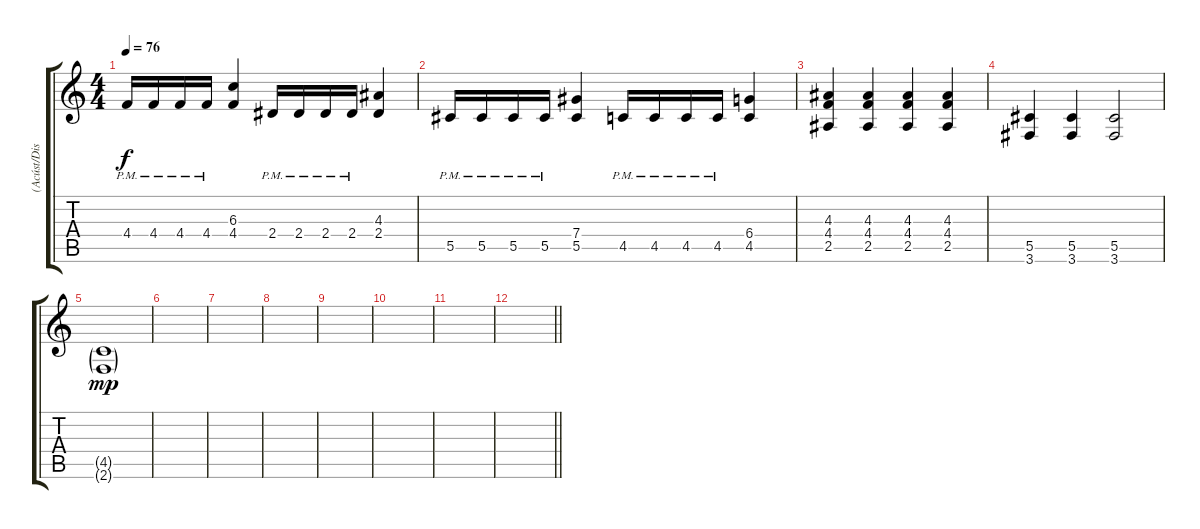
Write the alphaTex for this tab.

\track ("(Acúst/Dist)" "(Acúst/Dis") {instrument acousticguitarsteel}
\staff {score tabs}
\tuning (Eb4 Bb3 Gb3 Db3 Ab2 Eb2) {hide}
\ts (4 4)
\tempo 76
\clef g2
\ks c
4.4{pm}.16{dy f} 4.4{pm}.16 4.4{pm}.16 4.4{pm}.16 (6.3 4.4).4 2.4{pm}.16 2.4{pm}.16 2.4{pm}.16 2.4{pm}.16 (4.3 2.4).4 |
5.5{pm}.16 5.5{pm}.16 5.5{pm}.16 5.5{pm}.16 (7.4 5.5).4 4.5{pm}.16 4.5{pm}.16 4.5{pm}.16 4.5{pm}.16 (6.4 4.5).4 |
(4.3 4.4 2.5).4 (4.3 4.4 2.5).4 (4.3 4.4 2.5).4 (4.3 4.4 2.5).4 |
(5.5 3.6).4 (5.5 3.6).4 (5.5 3.6).2 |
(4.5{g} 2.6{g}).1{dy mp volume 12 instrument acousticguitarsteel} |
|
|
|
|
|
|
\barLineRight lightlight
